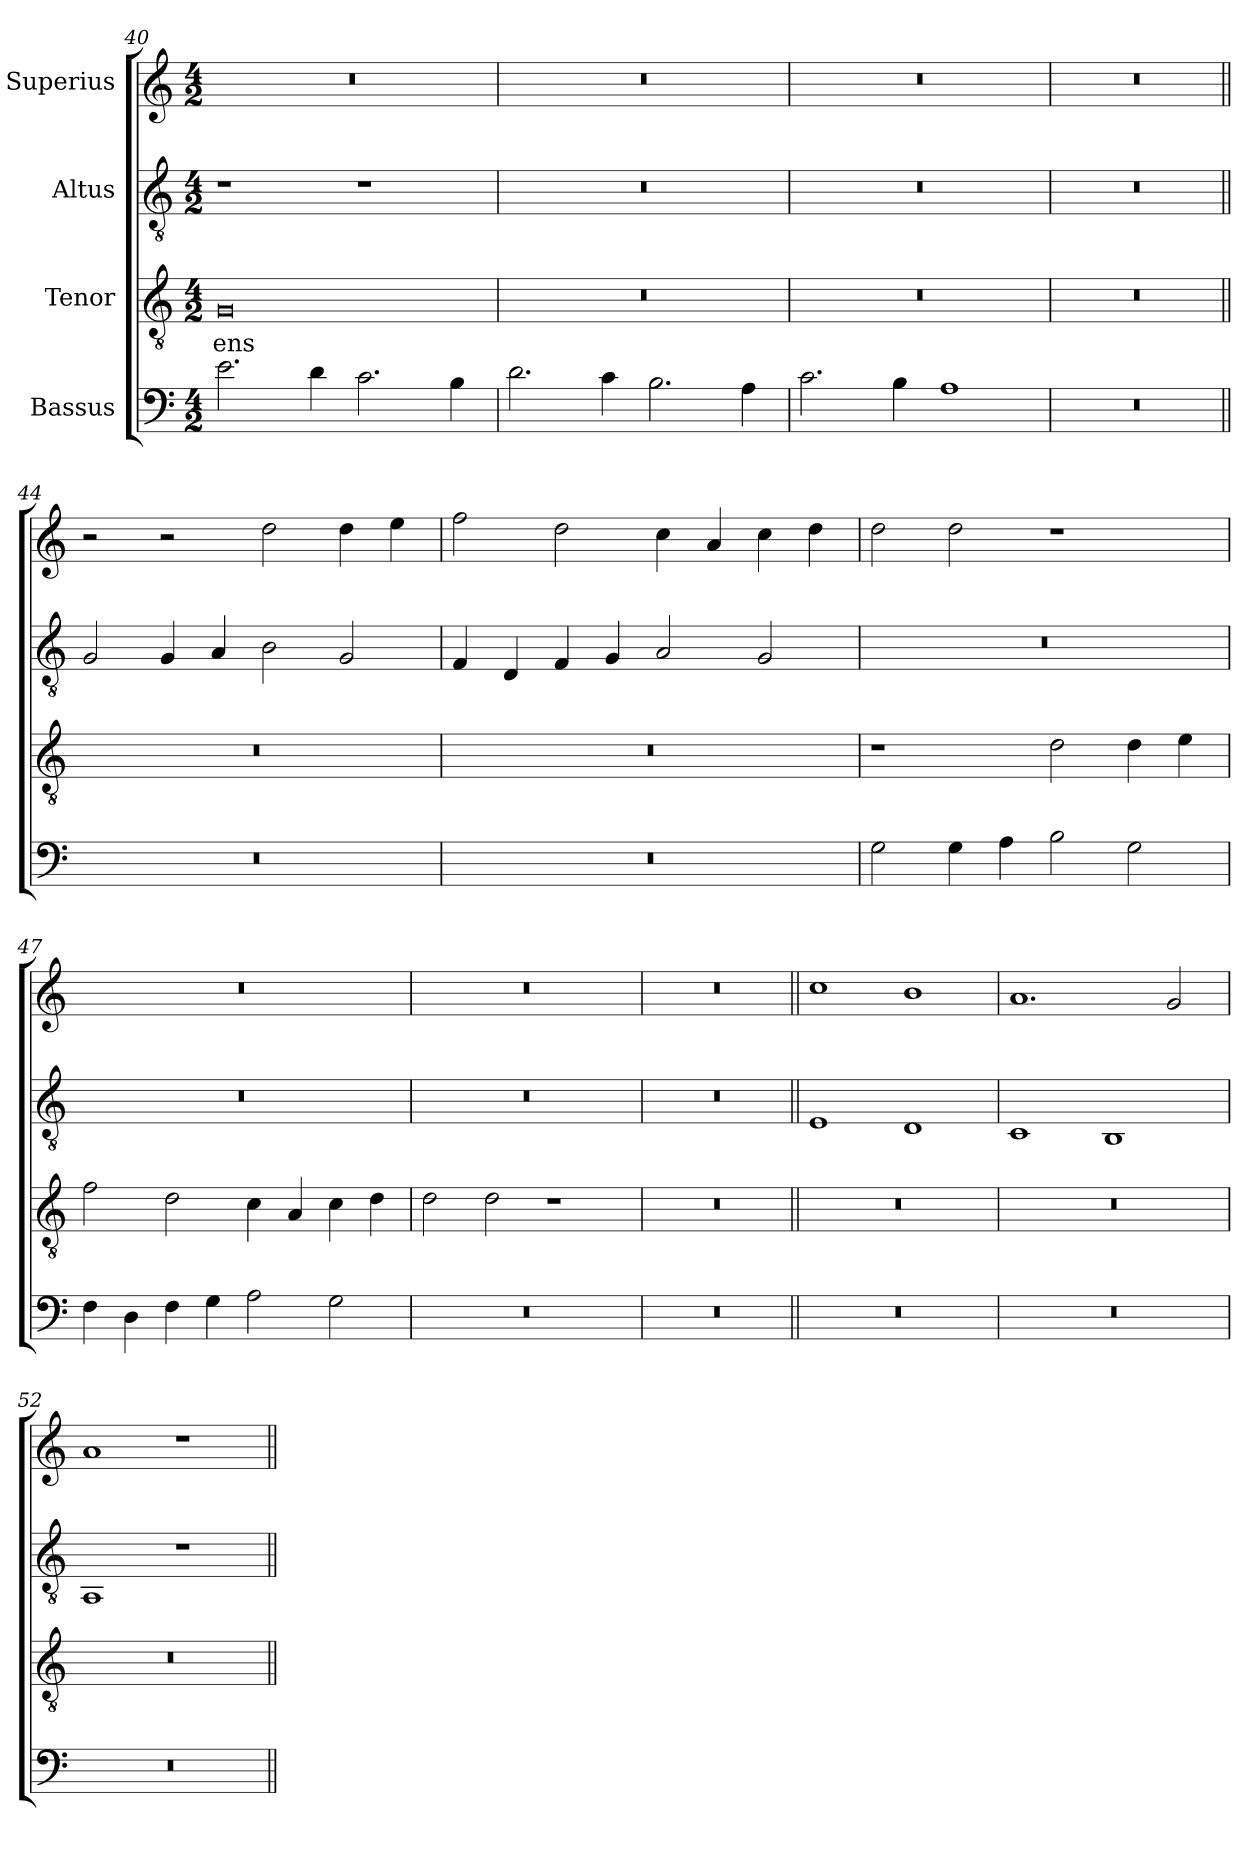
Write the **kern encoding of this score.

**kern	**kern	**text	**kern	**kern
*part4	*part3	*part3	*part2	*part1
*staff4	*staff3	*staff3	*staff2	*staff1
*I"Bassus	*I"Tenor	*	*I"Altus	*I"Superius
*clefF4	*clefGv2	*	*clefGv2	*clefG2
*k[]	*k[]	*	*k[]	*k[]
*M4/2	*M4/2	*	*M4/2	*M4/2
=40	=40	=40	=40	=40
2.e\	0G/	-ens	1r	0r
4d\	.	.	.	.
2.c\	.	.	1r	.
4B\	.	.	.	.
=41	=41	=41	=41	=41
2.d\	0r	.	0r	0r
4c\	.	.	.	.
2.B\	.	.	.	.
4A\	.	.	.	.
=42	=42	=42	=42	=42
2.c\	0r	.	0r	0r
4B\	.	.	.	.
1A\	.	.	.	.
=43	=43	=43	=43	=43
0r	0r	.	0r	0r
=44||	=44||	=44||	=44||	=44||
0r	0r	.	2G/	2r
.	.	.	4G/	2r
.	.	.	4A/	.
.	.	.	2B\	2dd\
.	.	.	2G/	4dd\
.	.	.	.	4ee\
=45	=45	=45	=45	=45
0r	0r	.	4F/	2ff\
.	.	.	4D/	.
.	.	.	4F/	2dd\
.	.	.	4G/	.
.	.	.	2A/	4cc\
.	.	.	.	4a/
.	.	.	2G/	4cc\
.	.	.	.	4dd\
=46	=46	=46	=46	=46
2G\	1r	.	0r	2dd\
4G\	.	.	.	2dd\
4A\	.	.	.	.
2B\	2d\	.	.	1r
2G\	4d\	.	.	.
.	4e\	.	.	.
=47	=47	=47	=47	=47
4F\	2f\	.	0r	0r
4D\	.	.	.	.
4F\	2d\	.	.	.
4G\	.	.	.	.
2A\	4c\	.	.	.
.	4A/	.	.	.
2G\	4c\	.	.	.
.	4d\	.	.	.
=48	=48	=48	=48	=48
0r	2d\	.	0r	0r
.	2d\	.	.	.
.	1r	.	.	.
=49	=49	=49	=49	=49
0r	0r	.	0r	0r
=50||	=50||	=50||	=50||	=50||
0r	0r	.	1E/	1cc\
.	.	.	1D/	1b\
=51	=51	=51	=51	=51
0r	0r	.	1C/	1.a/
.	.	.	1BB/	.
.	.	.	.	2g/
=52	=52	=52	=52	=52
0r	0r	.	1AA/	1a/
.	.	.	1r	1r
=||	=||	=||	=||	=||
*-	*-	*-	*-	*-
